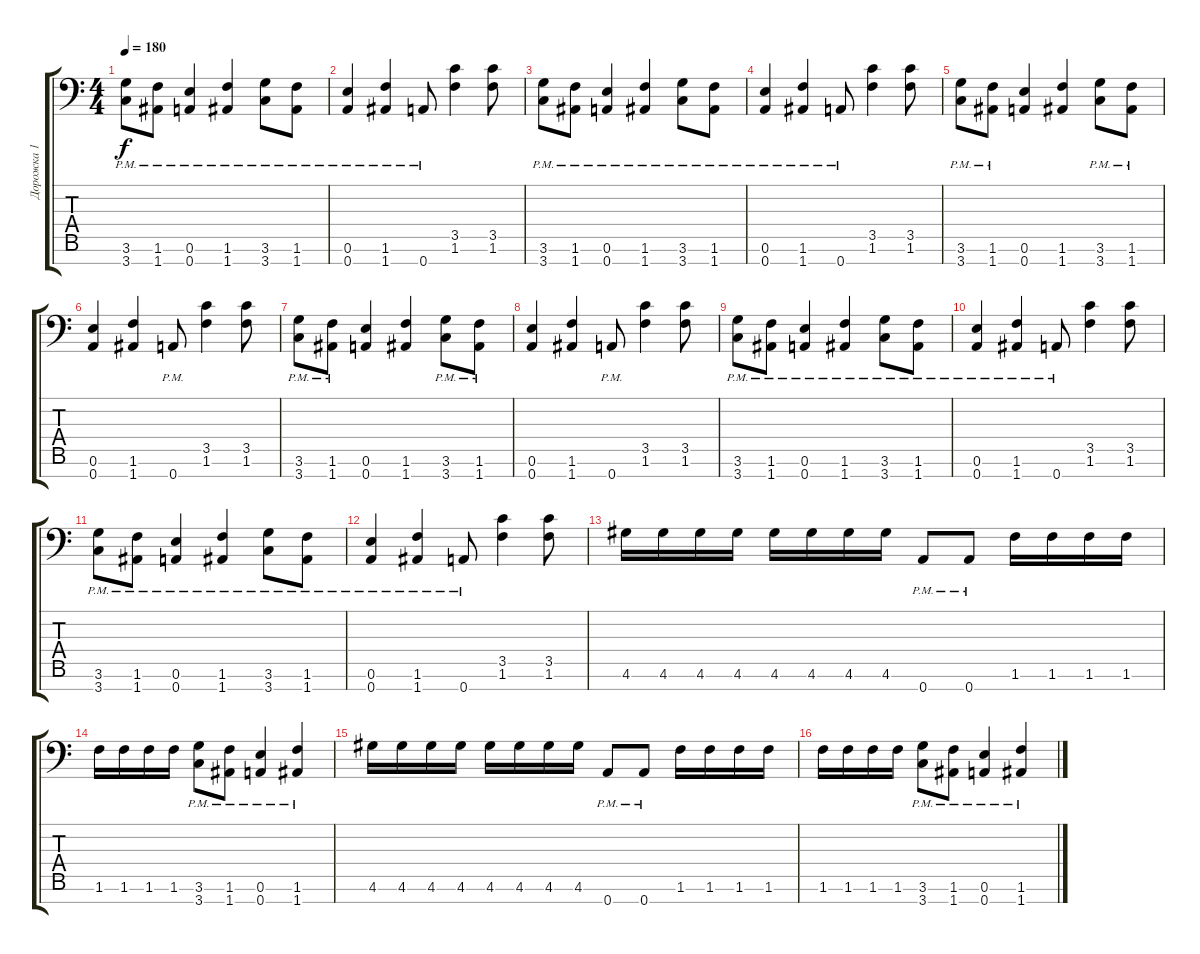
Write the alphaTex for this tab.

\track ("Дорожка 1" "Дорожка 1") {instrument distortionguitar}
\staff {score tabs}
\tuning (E4 B3 G3 D3 A2 E2 A1) {hide}
\ts (4 4)
\tempo 180
\clef f4
\ks c
(3.6{pm} 3.7{pm}).8{dy f} (1.6{pm} 1.7{pm}).8 (0.6{pm} 0.7{pm}).4 (1.6{pm} 1.7{pm}).4 (3.6{pm} 3.7{pm}).8 (1.6{pm} 1.7{pm}).8 |
(0.6{pm} 0.7{pm}).4 (1.6{pm} 1.7{pm}).4 0.7{pm}.8 (3.5 1.6).4 (3.5 1.6).8 |
(3.6{pm} 3.7{pm}).8 (1.6{pm} 1.7{pm}).8 (0.6{pm} 0.7{pm}).4 (1.6{pm} 1.7{pm}).4 (3.6{pm} 3.7{pm}).8 (1.6{pm} 1.7{pm}).8 |
(0.6{pm} 0.7{pm}).4 (1.6{pm} 1.7{pm}).4 0.7{pm}.8 (3.5 1.6).4 (3.5 1.6).8 |
(3.6{pm} 3.7{pm}).8 (1.6{pm} 1.7{pm}).8 (0.6 0.7).4 (1.6 1.7).4 (3.6{pm} 3.7{pm}).8 (1.6{pm} 1.7{pm}).8 |
(0.6 0.7).4 (1.6 1.7).4 0.7{pm}.8 (3.5 1.6).4 (3.5 1.6).8 |
(3.6{pm} 3.7{pm}).8 (1.6{pm} 1.7{pm}).8 (0.6 0.7).4 (1.6 1.7).4 (3.6{pm} 3.7{pm}).8 (1.6{pm} 1.7{pm}).8 |
(0.6 0.7).4 (1.6 1.7).4 0.7{pm}.8 (3.5 1.6).4 (3.5 1.6).8 |
(3.6{pm} 3.7{pm}).8 (1.6{pm} 1.7{pm}).8 (0.6{pm} 0.7{pm}).4 (1.6{pm} 1.7{pm}).4 (3.6{pm} 3.7{pm}).8 (1.6{pm} 1.7{pm}).8 |
(0.6{pm} 0.7{pm}).4 (1.6{pm} 1.7{pm}).4 0.7{pm}.8 (3.5 1.6).4 (3.5 1.6).8 |
(3.6{pm} 3.7{pm}).8 (1.6{pm} 1.7{pm}).8 (0.6{pm} 0.7{pm}).4 (1.6{pm} 1.7{pm}).4 (3.6{pm} 3.7{pm}).8 (1.6{pm} 1.7{pm}).8 |
(0.6{pm} 0.7{pm}).4 (1.6{pm} 1.7{pm}).4 0.7{pm}.8 (3.5 1.6).4 (3.5 1.6).8 |
4.6.16 4.6.16 4.6.16 4.6.16 4.6.16 4.6.16 4.6.16 4.6.16 0.7{pm}.8 0.7{pm}.8 1.6.16 1.6.16 1.6.16 1.6.16 |
1.6.16 1.6.16 1.6.16 1.6.16 (3.6{pm} 3.7{pm}).8 (1.6{pm} 1.7{pm}).8 (0.6{pm} 0.7{pm}).4 (1.6{pm} 1.7{pm}).4 |
4.6.16 4.6.16 4.6.16 4.6.16 4.6.16 4.6.16 4.6.16 4.6.16 0.7{pm}.8 0.7{pm}.8 1.6.16 1.6.16 1.6.16 1.6.16 |
1.6.16 1.6.16 1.6.16 1.6.16 (3.6{pm} 3.7{pm}).8 (1.6{pm} 1.7{pm}).8 (0.6{pm} 0.7{pm}).4 (1.6{pm} 1.7{pm}).4
